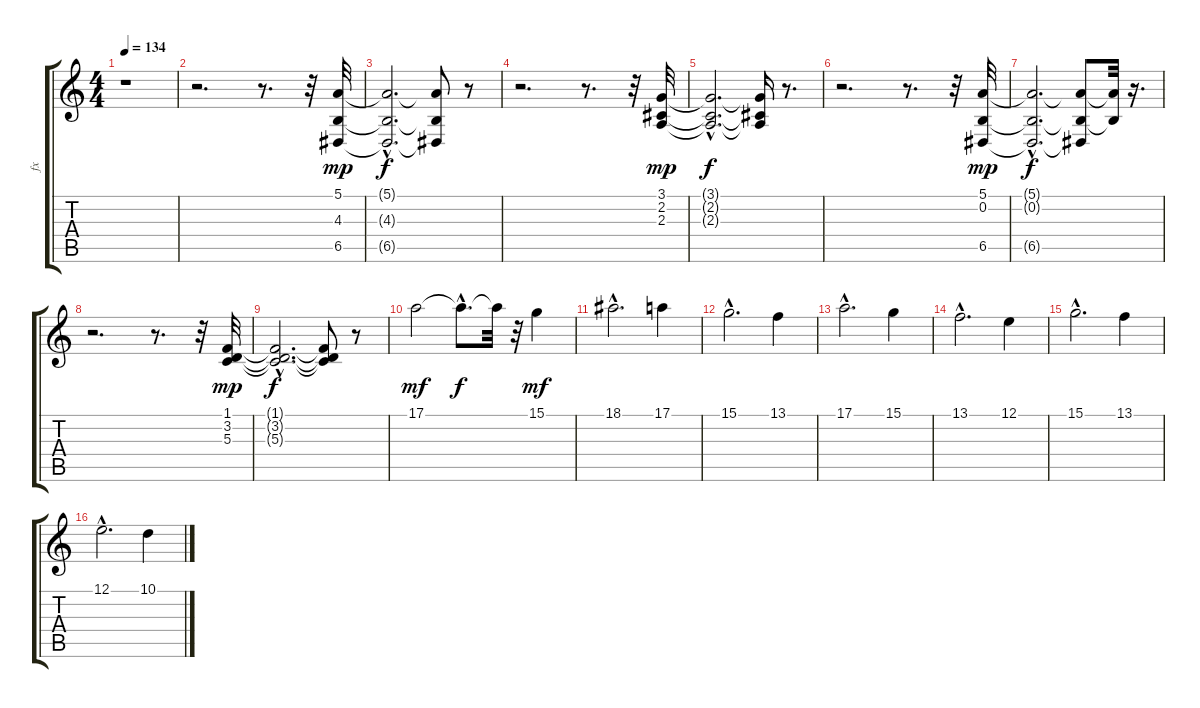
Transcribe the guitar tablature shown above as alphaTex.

\track ("fx" "fx") {instrument cello}
\staff {score tabs}
\tuning (E4 B3 G3 D3 A2 E2) {hide}
\ts (4 4)
\tempo 134
\clef g2
\ks c
r.1{dy mp} |
r.2{d} r.8{d} r.32 (5.1 4.3 6.5).32 |
(5.1{hac t} 4.3{hac t} 6.5{hac t}).2{d dy f} (5.1{t} 4.3{t} 6.5{t}).8 r.8 |
r.2{d} r.8{d} r.32 (3.1 2.2 2.3).32{dy mp} |
(3.1{hac t} 2.2{hac t} 2.3{hac t}).2{d dy f} (3.1{t} 2.2{t} 2.3{t}).16 r.8{d} |
r.2{d} r.8{d} r.32 (5.1 0.2 6.5).32{dy mp} |
(5.1{hac t} 0.2{hac t} 6.5{hac t}).2{d dy f} (5.1{t} 0.2{t} 6.5{t}).8 (5.1{t} 0.2{t}).32 r.16{d} |
r.2{d} r.8{d} r.32 (1.1 3.2 5.3).32{dy mp} |
(1.1{hac t} 3.2{hac t} 5.3{hac t}).2{d dy f} (1.1{t} 3.2{t} 5.3{t}).8 r.8 |
17.1.2{dy mf} 17.1{hac t}.8{d dy f} 17.1{t}.32 r.32 15.1.4{dy mf} |
18.1{hac}.2{d} 17.1.4 |
15.1{hac}.2{d} 13.1.4 |
17.1{hac}.2{d} 15.1.4 |
13.1{hac}.2{d} 12.1.4 |
15.1{hac}.2{d} 13.1.4 |
12.1{hac}.2{d} 10.1.4
